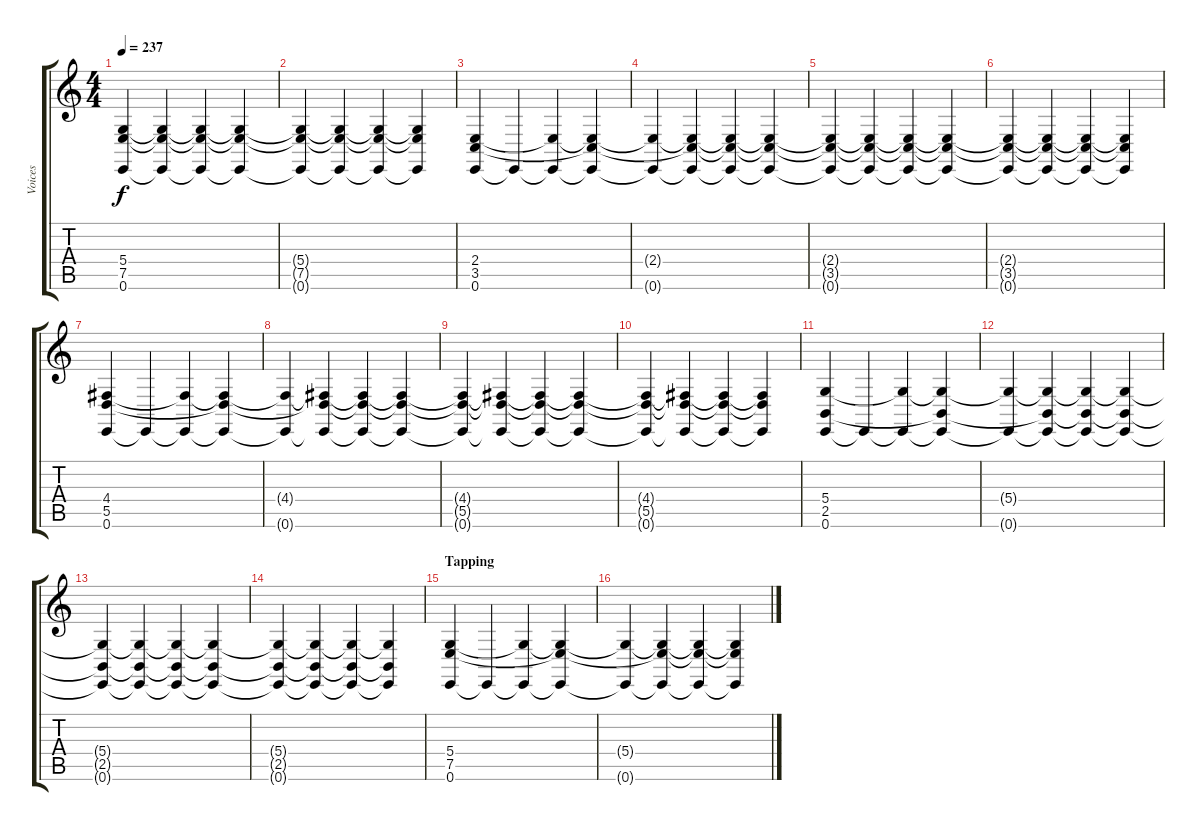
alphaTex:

\track ("Voices" "Voices") {instrument synthstrings2}
\staff {score tabs}
\tuning (E4 B3 G3 D3 A2 E2) {hide}
\ts (4 4)
\tempo 237
\clef g2
\ks c
(5.4{t} 7.5{t} 0.6{t}).4{dy f} (5.4{t} 7.5{t} 0.6{t}).4 (5.4{t} 7.5{t} 0.6{t}).4 (5.4{t} 7.5{t} 0.6{t}).4 |
(5.4{t} 7.5{t} 0.6{t}).4 (5.4{t} 7.5{t} 0.6{t}).4 (5.4{t} 7.5{t} 0.6{t}).4 (5.4{t} 7.5{t} 0.6{t}).4 |
(2.4 3.5 0.6).4 0.6{t}.4 (2.4{t} 0.6{t}).4 (2.4{t} 3.5{t} 0.6{t}).4 |
(2.4{t} 0.6{t}).4 (2.4{t} 3.5{t} 0.6{t}).4 (2.4{t} 3.5{t} 0.6{t}).4 (2.4{t} 3.5{t} 0.6{t}).4 |
(2.4{t} 3.5{t} 0.6{t}).4 (2.4{t} 3.5{t} 0.6{t}).4 (2.4{t} 3.5{t} 0.6{t}).4 (2.4{t} 3.5{t} 0.6{t}).4 |
(2.4{t} 3.5{t} 0.6{t}).4 (2.4{t} 3.5{t} 0.6{t}).4 (2.4{t} 3.5{t} 0.6{t}).4 (2.4{t} 3.5{t} 0.6{t}).4 |
(4.4 5.5 0.6).4 0.6{t}.4 (4.4{t} 0.6{t}).4 (4.4{t} 5.5{t} 0.6{t}).4 |
(4.4{t} 0.6{t}).4 (4.4{t} 5.5{t} 0.6{t}).4 (4.4{t} 5.5{t} 0.6{t}).4 (4.4{t} 5.5{t} 0.6{t}).4 |
(4.4{t} 5.5{t} 0.6{t}).4 (4.4{t} 5.5{t} 0.6{t}).4 (4.4{t} 5.5{t} 0.6{t}).4 (4.4{t} 5.5{t} 0.6{t}).4 |
(4.4{t} 5.5{t} 0.6{t}).4 (4.4{t} 5.5{t} 0.6{t}).4 (4.4{t} 5.5{t} 0.6{t}).4 (4.4{t} 5.5{t} 0.6{t}).4 |
(5.4 2.5 0.6).4 0.6{t}.4 (5.4{t} 0.6{t}).4 (5.4{t} 2.5{t} 0.6{t}).4 |
(5.4{t} 0.6{t}).4 (5.4{t} 2.5{t} 0.6{t}).4 (5.4{t} 2.5{t} 0.6{t}).4 (5.4{t} 2.5{t} 0.6{t}).4 |
(5.4{t} 2.5{t} 0.6{t}).4 (5.4{t} 2.5{t} 0.6{t}).4 (5.4{t} 2.5{t} 0.6{t}).4 (5.4{t} 2.5{t} 0.6{t}).4 |
(5.4{t} 2.5{t} 0.6{t}).4 (5.4{t} 2.5{t} 0.6{t}).4 (5.4{t} 2.5{t} 0.6{t}).4 (5.4{t} 2.5{t} 0.6{t}).4 |
\section ("" "Tapping")
(5.4 7.5 0.6).4 0.6{t}.4 (5.4{t} 0.6{t}).4 (5.4{t} 7.5{t} 0.6{t}).4 |
(5.4{t} 0.6{t}).4 (5.4{t} 7.5{t} 0.6{t}).4 (5.4{t} 7.5{t} 0.6{t}).4 (5.4{t} 7.5{t} 0.6{t}).4
